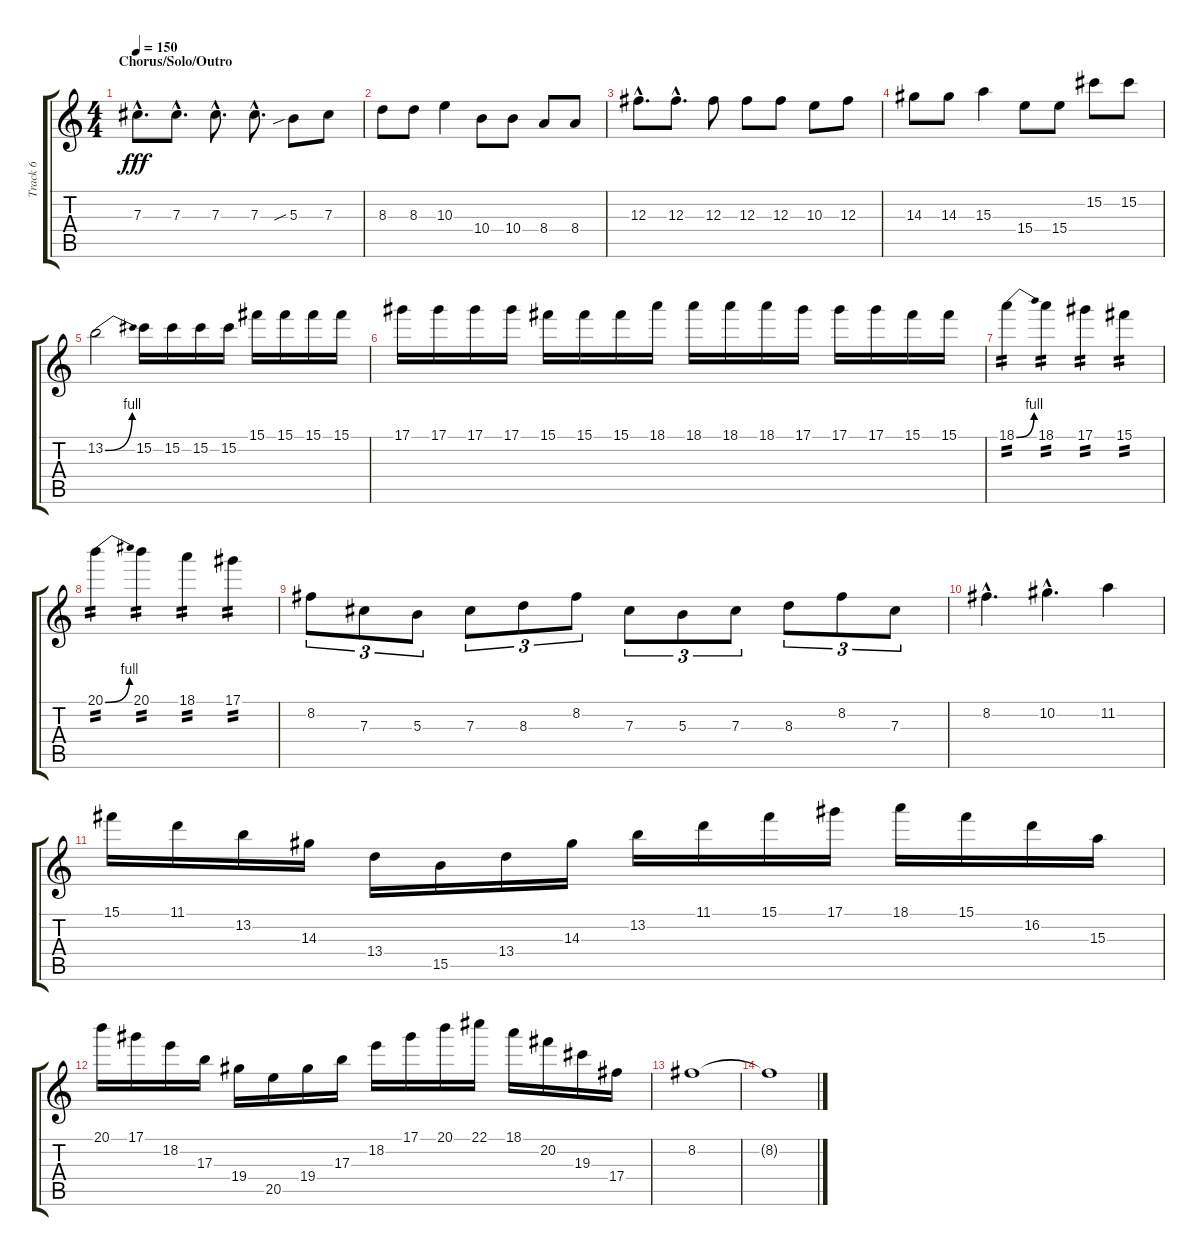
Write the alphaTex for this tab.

\track ("Track 6" "Track 6") {instrument overdrivenguitar}
\staff {score tabs}
\tuning (Eb4 Bb3 Gb3 Db3 Ab2 Db2) {hide}
\ts (4 4)
\section ("" "Chorus/Solo/Outro")
\tempo 150
\clef g2
\ks c
7.3{hac}.8{d dy fff} 7.3{hac}.8{d} 7.3{hac}.8{d} 7.3{hac}.8{d} 5.3{sib}.8 7.3.8 |
8.3.8 8.3.8 10.3.4 10.4.8 10.4.8 8.4.8 8.4.8 |
12.3{hac}.8{d} 12.3{hac}.8{d} 12.3.8 12.3.8 12.3.8 10.3.8 12.3.8 |
14.3.8 14.3.8 15.3.4 15.4.8 15.4.8 15.2.8 15.2.8 |
13.2{be (bend 0 0 60 4)}.2 15.2.16 15.2.16 15.2.16 15.2.16 15.1.16 15.1.16 15.1.16 15.1.16 |
17.1.16 17.1.16 17.1.16 17.1.16 15.1.16 15.1.16 15.1.16 18.1.16 18.1.16 18.1.16 18.1.16 17.1.16 17.1.16 17.1.16 15.1.16 15.1.16 |
18.1{be (bend 0 0 60 4)}.4{tp 2} 18.1.4{tp 2} 17.1.4{tp 2} 15.1.4{tp 2} |
20.1{be (bend 0 0 60 4)}.4{tp 2} 20.1.4{tp 2} 18.1.4{tp 2} 17.1.4{tp 2} |
8.2.8{tu (3 2)} 7.3.8{tu (3 2)} 5.3.8{tu (3 2)} 7.3.8{tu (3 2)} 8.3.8{tu (3 2)} 8.2.8{tu (3 2)} 7.3.8{tu (3 2)} 5.3.8{tu (3 2)} 7.3.8{tu (3 2)} 8.3.8{tu (3 2)} 8.2.8{tu (3 2)} 7.3.8{tu (3 2)} |
8.2{hac}.4{d} 10.2{hac}.4{d} 11.2.4 |
15.1.16 11.1.16 13.2.16 14.3.16 13.4.16 15.5.16 13.4.16 14.3.16 13.2.16 11.1.16 15.1.16 17.1.16 18.1.16 15.1.16 16.2.16 15.3.16 |
20.1.16 17.1.16 18.2.16 17.3.16 19.4.16 20.5.16 19.4.16 17.3.16 18.2.16 17.1.16 20.1.16 22.1.16 18.1.16 20.2.16 19.3.16 17.4.16 |
8.2.1{volume 0} |
8.2{t}.1
